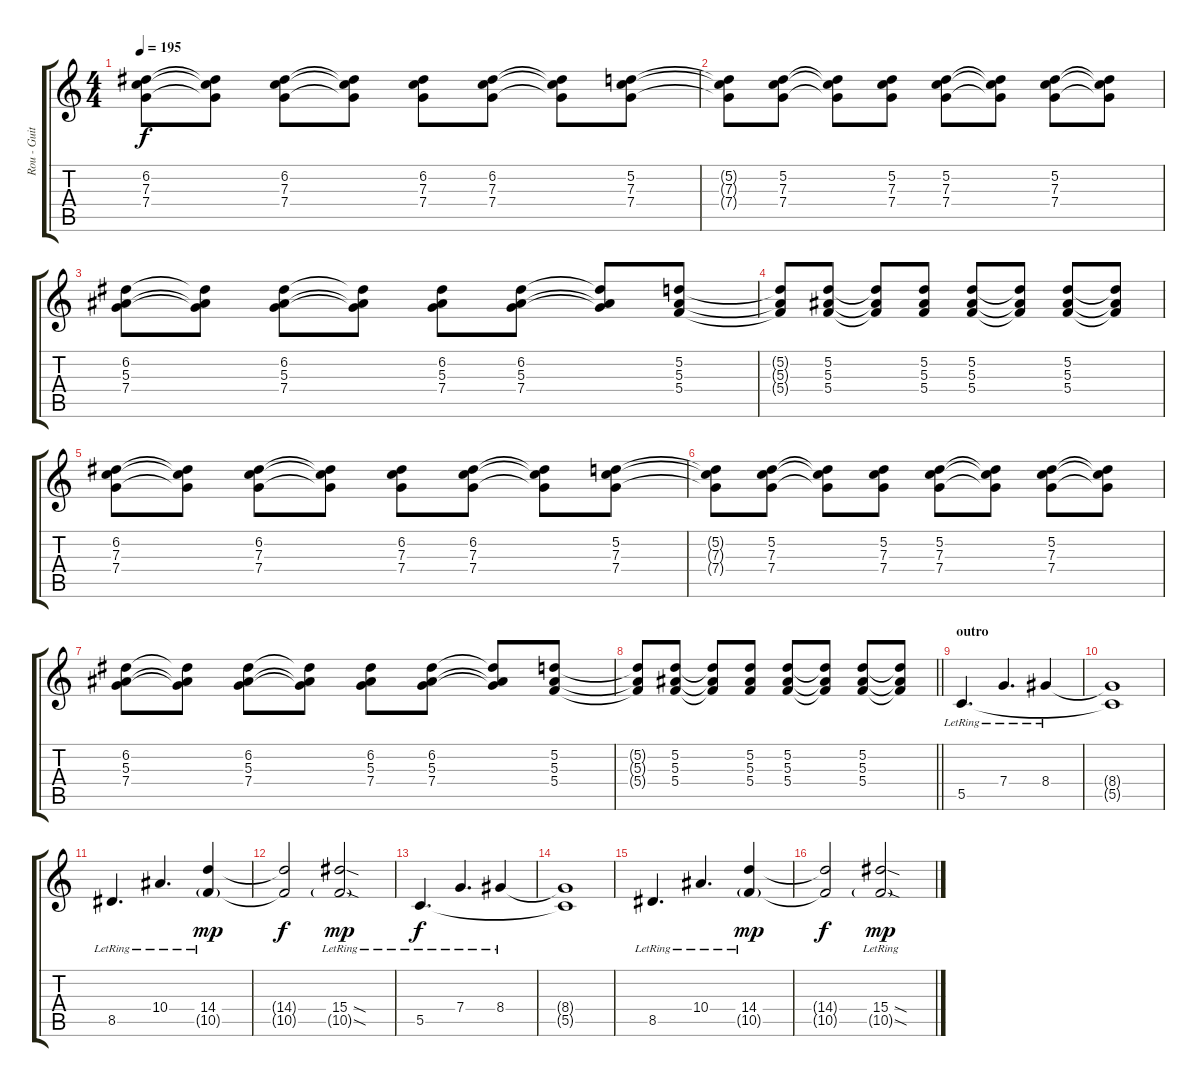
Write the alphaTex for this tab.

\track ("Rou - Guitar" "Rou - Guit") {instrument distortionguitar}
\staff {score tabs}
\tuning (D4 A3 F3 C3 G2 C2) {hide}
\ts (4 4)
\tempo 195
\clef g2
\ks c
(6.2 7.3 7.4).8{dy f} (6.2{t} 7.3{t} 7.4{t}).8 (6.2 7.3 7.4).8 (6.2{t} 7.3{t} 7.4{t}).8 (6.2 7.3 7.4).8 (6.2 7.3 7.4).8 (6.2{t} 7.3{t} 7.4{t}).8 (5.2 7.3 7.4).8 |
(5.2{t} 7.3{t} 7.4{t}).8 (5.2 7.3 7.4).8 (5.2{t} 7.3{t} 7.4{t}).8 (5.2 7.3 7.4).8 (5.2 7.3 7.4).8 (5.2{t} 7.3{t} 7.4{t}).8 (5.2 7.3 7.4).8 (5.2{t} 7.3{t} 7.4{t}).8 |
(6.2 5.3 7.4).8 (6.2{t} 5.3{t} 7.4{t}).8 (6.2 5.3 7.4).8 (6.2{t} 5.3{t} 7.4{t}).8 (6.2 5.3 7.4).8 (6.2 5.3 7.4).8 (6.2{t} 5.3{t} 7.4{t}).8 (5.2 5.3 5.4).8 |
(5.2{t} 5.3{t} 5.4{t}).8 (5.2 5.3 5.4).8 (5.2{t} 5.3{t} 5.4{t}).8 (5.2 5.3 5.4).8 (5.2 5.3 5.4).8 (5.2{t} 5.3{t} 5.4{t}).8 (5.2 5.3 5.4).8 (5.2{t} 5.3{t} 5.4{t}).8 |
(6.2 7.3 7.4).8 (6.2{t} 7.3{t} 7.4{t}).8 (6.2 7.3 7.4).8 (6.2{t} 7.3{t} 7.4{t}).8 (6.2 7.3 7.4).8 (6.2 7.3 7.4).8 (6.2{t} 7.3{t} 7.4{t}).8 (5.2 7.3 7.4).8 |
(5.2{t} 7.3{t} 7.4{t}).8 (5.2 7.3 7.4).8 (5.2{t} 7.3{t} 7.4{t}).8 (5.2 7.3 7.4).8 (5.2 7.3 7.4).8 (5.2{t} 7.3{t} 7.4{t}).8 (5.2 7.3 7.4).8 (5.2{t} 7.3{t} 7.4{t}).8 |
(6.2 5.3 7.4).8 (6.2{t} 5.3{t} 7.4{t}).8 (6.2 5.3 7.4).8 (6.2{t} 5.3{t} 7.4{t}).8 (6.2 5.3 7.4).8 (6.2 5.3 7.4).8 (6.2{t} 5.3{t} 7.4{t}).8 (5.2 5.3 5.4).8 |
\barLineRight lightlight
(5.2{t} 5.3{t} 5.4{t}).8 (5.2 5.3 5.4).8 (5.2{t} 5.3{t} 5.4{t}).8 (5.2 5.3 5.4).8 (5.2 5.3 5.4).8 (5.2{t} 5.3{t} 5.4{t}).8 (5.2 5.3 5.4).8 (5.2{t} 5.3{t} 5.4{t}).8{instrument electricguitarjazz} |
\section ("" "outro")
5.5{lr}.4{d} 7.4{lr}.4{d} 8.4{lr}.4 |
(8.4{t} 5.5{t}).1 |
8.5{lr}.4{d} 10.4{lr}.4{d} (14.4{lr} 10.5{g lr}).4{dy mp} |
(14.4{t} 10.5{t}).2{dy f} (15.4{sod lr} 10.5{sod g lr}).2{dy mp} |
5.5{lr}.4{d dy f} 7.4{lr}.4{d} 8.4{lr}.4 |
(8.4{t} 5.5{t}).1 |
8.5{lr}.4{d} 10.4{lr}.4{d} (14.4{lr} 10.5{g lr}).4{dy mp} |
(14.4{t} 10.5{t}).2{dy f} (15.4{sod lr} 10.5{sod g lr}).2{dy mp}
